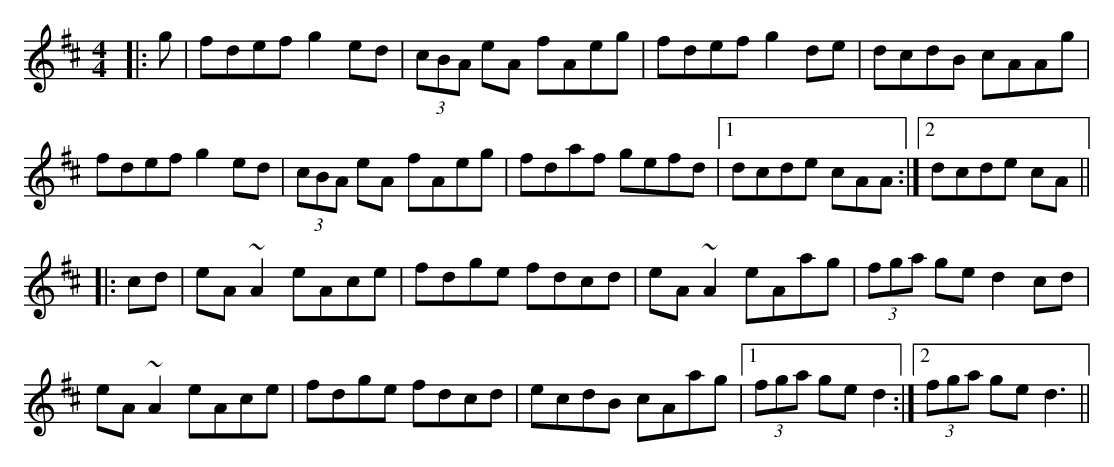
X:1
M:4/4
K:D
|:g|fdef g2ed|(3cBA eA fAeg|fdef g2de|dcdB cAAg|
fdef g2ed|(3cBA eA fAeg|fdaf gefd|1 dcde cAA:|2 dcde cA||
|:cd|eA~A2 eAce|fdge fdcd|eA~A2 eAag|(3fga ge d2cd|
eA~A2 eAce|fdge fdcd|ecdB cAag|1 (3fga ge d2:|2 (3 fga ge d3||
